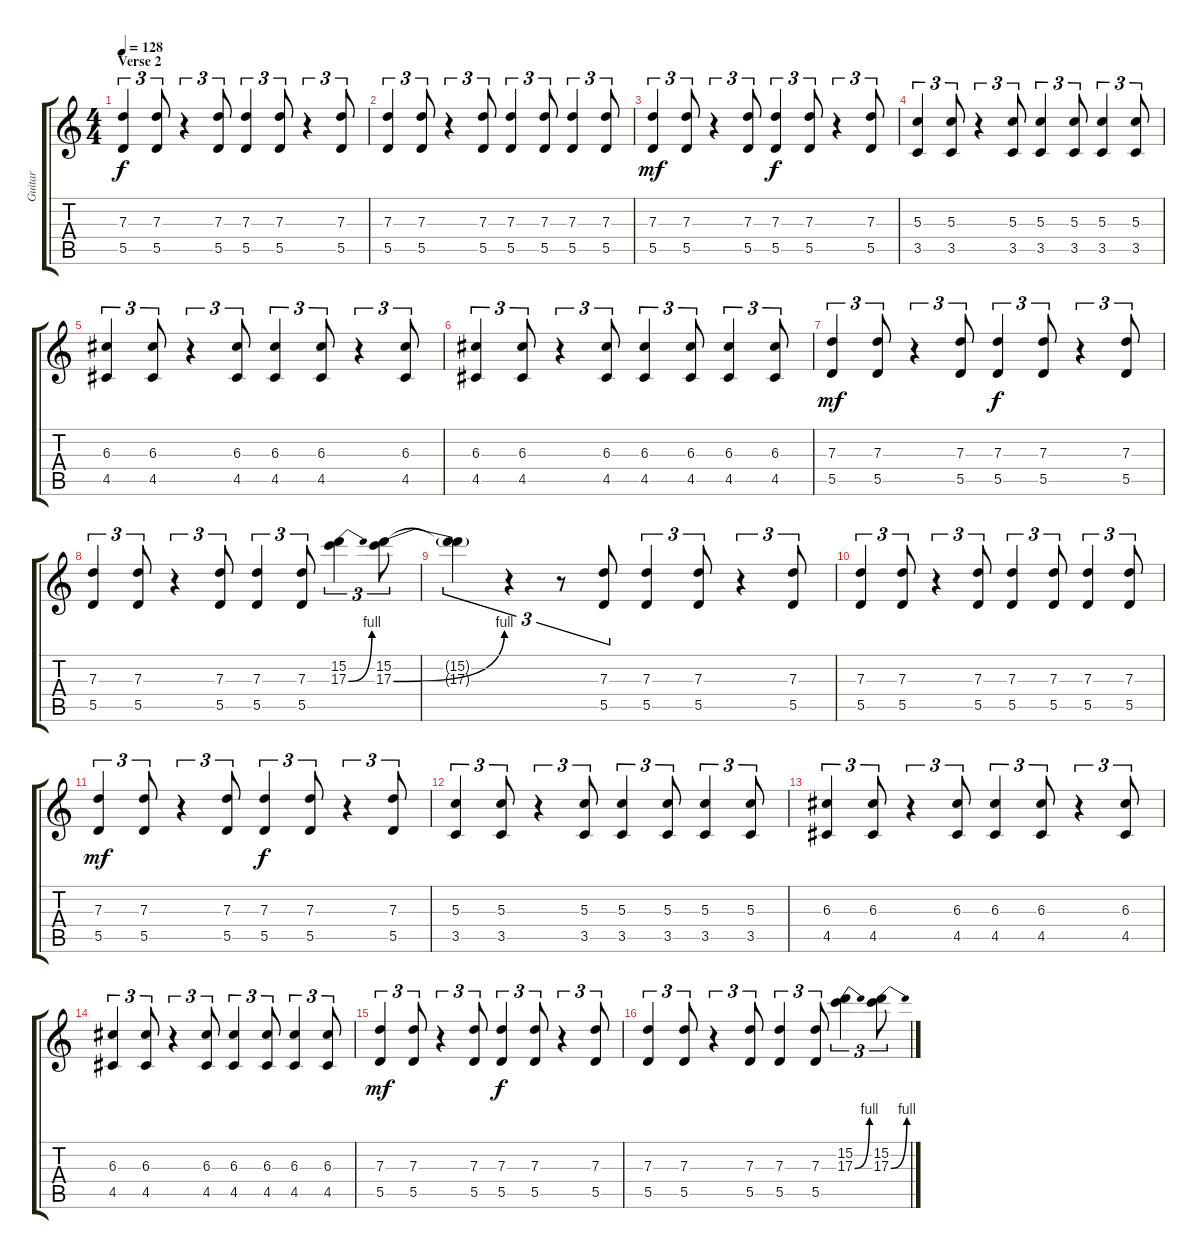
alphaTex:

\track ("Guitar" "Guitar") {instrument distortionguitar}
\staff {score tabs}
\tuning (E4 B3 G3 D3 A2 D2) {hide}
\ts (4 4)
\section ("" "Verse 2")
\tempo 128
\clef g2
\ks c
(7.3 5.5).4{tu (3 2) dy f} (7.3 5.5).8{tu (3 2)} r.4{tu (3 2)} (7.3 5.5).8{tu (3 2)} (7.3 5.5).4{tu (3 2)} (7.3 5.5).8{tu (3 2)} r.4{tu (3 2)} (7.3 5.5).8{tu (3 2)} |
(7.3 5.5).4{tu (3 2)} (7.3 5.5).8{tu (3 2)} r.4{tu (3 2)} (7.3 5.5).8{tu (3 2)} (7.3 5.5).4{tu (3 2)} (7.3 5.5).8{tu (3 2)} (7.3 5.5).4{tu (3 2)} (7.3 5.5).8{tu (3 2)} |
(7.3 5.5).4{tu (3 2) dy mf} (7.3 5.5).8{tu (3 2)} r.4{tu (3 2)} (7.3 5.5).8{tu (3 2)} (7.3 5.5).4{tu (3 2) dy f} (7.3 5.5).8{tu (3 2)} r.4{tu (3 2)} (7.3 5.5).8{tu (3 2)} |
(5.3 3.5).4{tu (3 2)} (5.3 3.5).8{tu (3 2)} r.4{tu (3 2)} (5.3 3.5).8{tu (3 2)} (5.3 3.5).4{tu (3 2)} (5.3 3.5).8{tu (3 2)} (5.3 3.5).4{tu (3 2)} (5.3 3.5).8{tu (3 2)} |
(6.3 4.5).4{tu (3 2)} (6.3 4.5).8{tu (3 2)} r.4{tu (3 2)} (6.3 4.5).8{tu (3 2)} (6.3 4.5).4{tu (3 2)} (6.3 4.5).8{tu (3 2)} r.4{tu (3 2)} (6.3 4.5).8{tu (3 2)} |
(6.3 4.5).4{tu (3 2)} (6.3 4.5).8{tu (3 2)} r.4{tu (3 2)} (6.3 4.5).8{tu (3 2)} (6.3 4.5).4{tu (3 2)} (6.3 4.5).8{tu (3 2)} (6.3 4.5).4{tu (3 2)} (6.3 4.5).8{tu (3 2)} |
(7.3 5.5).4{tu (3 2) dy mf} (7.3 5.5).8{tu (3 2)} r.4{tu (3 2)} (7.3 5.5).8{tu (3 2)} (7.3 5.5).4{tu (3 2) dy f} (7.3 5.5).8{tu (3 2)} r.4{tu (3 2)} (7.3 5.5).8{tu (3 2)} |
(7.3 5.5).4{tu (3 2)} (7.3 5.5).8{tu (3 2)} r.4{tu (3 2)} (7.3 5.5).8{tu (3 2)} (7.3 5.5).4{tu (3 2)} (7.3 5.5).8{tu (3 2)} (15.2 17.3{be (bend 0 0 60 4)}).4{tu (3 2)} (15.2 17.3{be (bend 0 0 60 4)}).8{tu (3 2)} |
(15.2{t} 17.3{t}).4{tu (3 2)} r.4{tu (3 2)} r.8{tu (3 2)} (7.3 5.5).8{tu (3 2)} (7.3 5.5).4{tu (3 2)} (7.3 5.5).8{tu (3 2)} r.4{tu (3 2)} (7.3 5.5).8{tu (3 2)} |
(7.3 5.5).4{tu (3 2)} (7.3 5.5).8{tu (3 2)} r.4{tu (3 2)} (7.3 5.5).8{tu (3 2)} (7.3 5.5).4{tu (3 2)} (7.3 5.5).8{tu (3 2)} (7.3 5.5).4{tu (3 2)} (7.3 5.5).8{tu (3 2)} |
(7.3 5.5).4{tu (3 2) dy mf} (7.3 5.5).8{tu (3 2)} r.4{tu (3 2)} (7.3 5.5).8{tu (3 2)} (7.3 5.5).4{tu (3 2) dy f} (7.3 5.5).8{tu (3 2)} r.4{tu (3 2)} (7.3 5.5).8{tu (3 2)} |
(5.3 3.5).4{tu (3 2)} (5.3 3.5).8{tu (3 2)} r.4{tu (3 2)} (5.3 3.5).8{tu (3 2)} (5.3 3.5).4{tu (3 2)} (5.3 3.5).8{tu (3 2)} (5.3 3.5).4{tu (3 2)} (5.3 3.5).8{tu (3 2)} |
(6.3 4.5).4{tu (3 2)} (6.3 4.5).8{tu (3 2)} r.4{tu (3 2)} (6.3 4.5).8{tu (3 2)} (6.3 4.5).4{tu (3 2)} (6.3 4.5).8{tu (3 2)} r.4{tu (3 2)} (6.3 4.5).8{tu (3 2)} |
(6.3 4.5).4{tu (3 2)} (6.3 4.5).8{tu (3 2)} r.4{tu (3 2)} (6.3 4.5).8{tu (3 2)} (6.3 4.5).4{tu (3 2)} (6.3 4.5).8{tu (3 2)} (6.3 4.5).4{tu (3 2)} (6.3 4.5).8{tu (3 2)} |
(7.3 5.5).4{tu (3 2) dy mf} (7.3 5.5).8{tu (3 2)} r.4{tu (3 2)} (7.3 5.5).8{tu (3 2)} (7.3 5.5).4{tu (3 2) dy f} (7.3 5.5).8{tu (3 2)} r.4{tu (3 2)} (7.3 5.5).8{tu (3 2)} |
(7.3 5.5).4{tu (3 2)} (7.3 5.5).8{tu (3 2)} r.4{tu (3 2)} (7.3 5.5).8{tu (3 2)} (7.3 5.5).4{tu (3 2)} (7.3 5.5).8{tu (3 2)} (15.2 17.3{be (bend 0 0 60 4)}).4{tu (3 2)} (15.2 17.3{be (bend 0 0 60 4)}).8{tu (3 2)}
